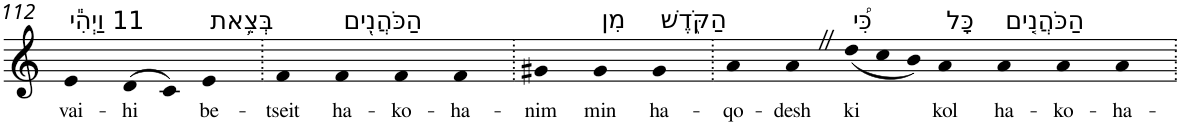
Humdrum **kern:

**kern	**text
*part1	*part1
*staff1	*staff1
*I"Piano	*
*I'Pno	*
!!LO:PB:g=z
*clefG2	*
*k[]	*
=112	=112
!LO:TX:a:t=11 וַיְהִ֕י	!
!	!LO:LY:b
4e	vai-
!	!LO:LY:b
(>8d	-hi
8c)	.
!LO:TX:a:t=בְּצֵ֥את	!
!	!LO:LY:b
4e	be-
=113.	=113.
!	!LO:LY:b
4f	-tseit
!LO:TX:a:t=הַכֹּהֲנִ֖ים	!
!	!LO:LY:b
4f	ha-
!	!LO:LY:b
4f	-ko-
!	!LO:LY:b
4f	-ha-
=114.	=114.
!	!LO:LY:b
4g#X	-nim
!LO:TX:a:t=מִן	!
!	!LO:LY:b
4g#	min
!LO:TX:a:t=הַקֹּ֑דֶשׁ	!
!	!LO:LY:b
4g#	ha-
=115.	=115.
!	!LO:LY:b
4a	-qo-
!	!LO:LY:b
4aZ	-desh
*Xtuplet	*
!LO:TX:a:t=כִּ֠י	!
!	!LO:LY:b
(<12dd	ki
12cc	.
12b)	.
!LO:TX:a:t=כָּל	!
!	!LO:LY:b
4a	kol
!LO:TX:a:t=הַכֹּהֲנִ֤ים	!
!	!LO:LY:b
4a	ha-
!	!LO:LY:b
4a	-ko-
!	!LO:LY:b
4a	-ha-
=.	=.
*-	*-
